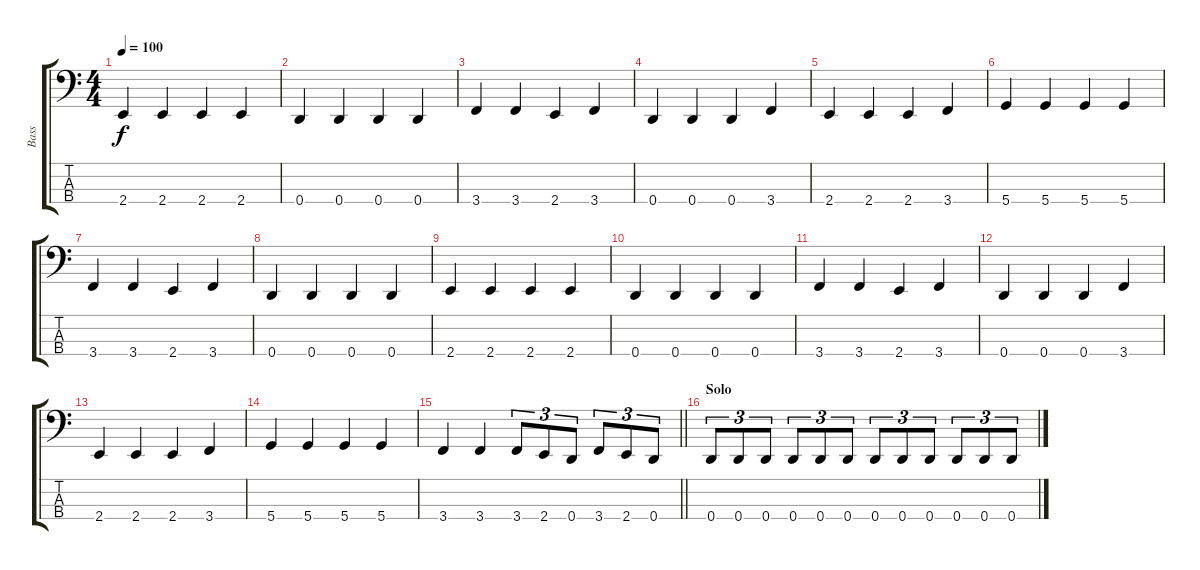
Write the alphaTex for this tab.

\track ("Bass" "Bass") {instrument electricbasspick}
\staff {score tabs}
\tuning (G2 D2 A1 D1) {hide}
\ts (4 4)
\tempo 100
\clef f4
\ks c
2.4.4{dy f} 2.4.4 2.4.4 2.4.4 |
0.4.4 0.4.4 0.4.4 0.4.4 |
3.4.4 3.4.4 2.4.4 3.4.4 |
0.4.4 0.4.4 0.4.4 3.4.4 |
2.4.4 2.4.4 2.4.4 3.4.4 |
5.4.4 5.4.4 5.4.4 5.4.4 |
3.4.4 3.4.4 2.4.4 3.4.4 |
0.4.4 0.4.4 0.4.4 0.4.4 |
2.4.4 2.4.4 2.4.4 2.4.4 |
0.4.4 0.4.4 0.4.4 0.4.4 |
3.4.4 3.4.4 2.4.4 3.4.4 |
0.4.4 0.4.4 0.4.4 3.4.4 |
2.4.4 2.4.4 2.4.4 3.4.4 |
5.4.4 5.4.4 5.4.4 5.4.4 |
\barLineRight lightlight
3.4.4 3.4.4 3.4.8{tu (3 2)} 2.4.8{tu (3 2)} 0.4.8{tu (3 2)} 3.4.8{tu (3 2)} 2.4.8{tu (3 2)} 0.4.8{tu (3 2)} |
\section ("" "Solo")
0.4.8{tu (3 2)} 0.4.8{tu (3 2)} 0.4.8{tu (3 2)} 0.4.8{tu (3 2)} 0.4.8{tu (3 2)} 0.4.8{tu (3 2)} 0.4.8{tu (3 2)} 0.4.8{tu (3 2)} 0.4.8{tu (3 2)} 0.4.8{tu (3 2)} 0.4.8{tu (3 2)} 0.4.8{tu (3 2)}
